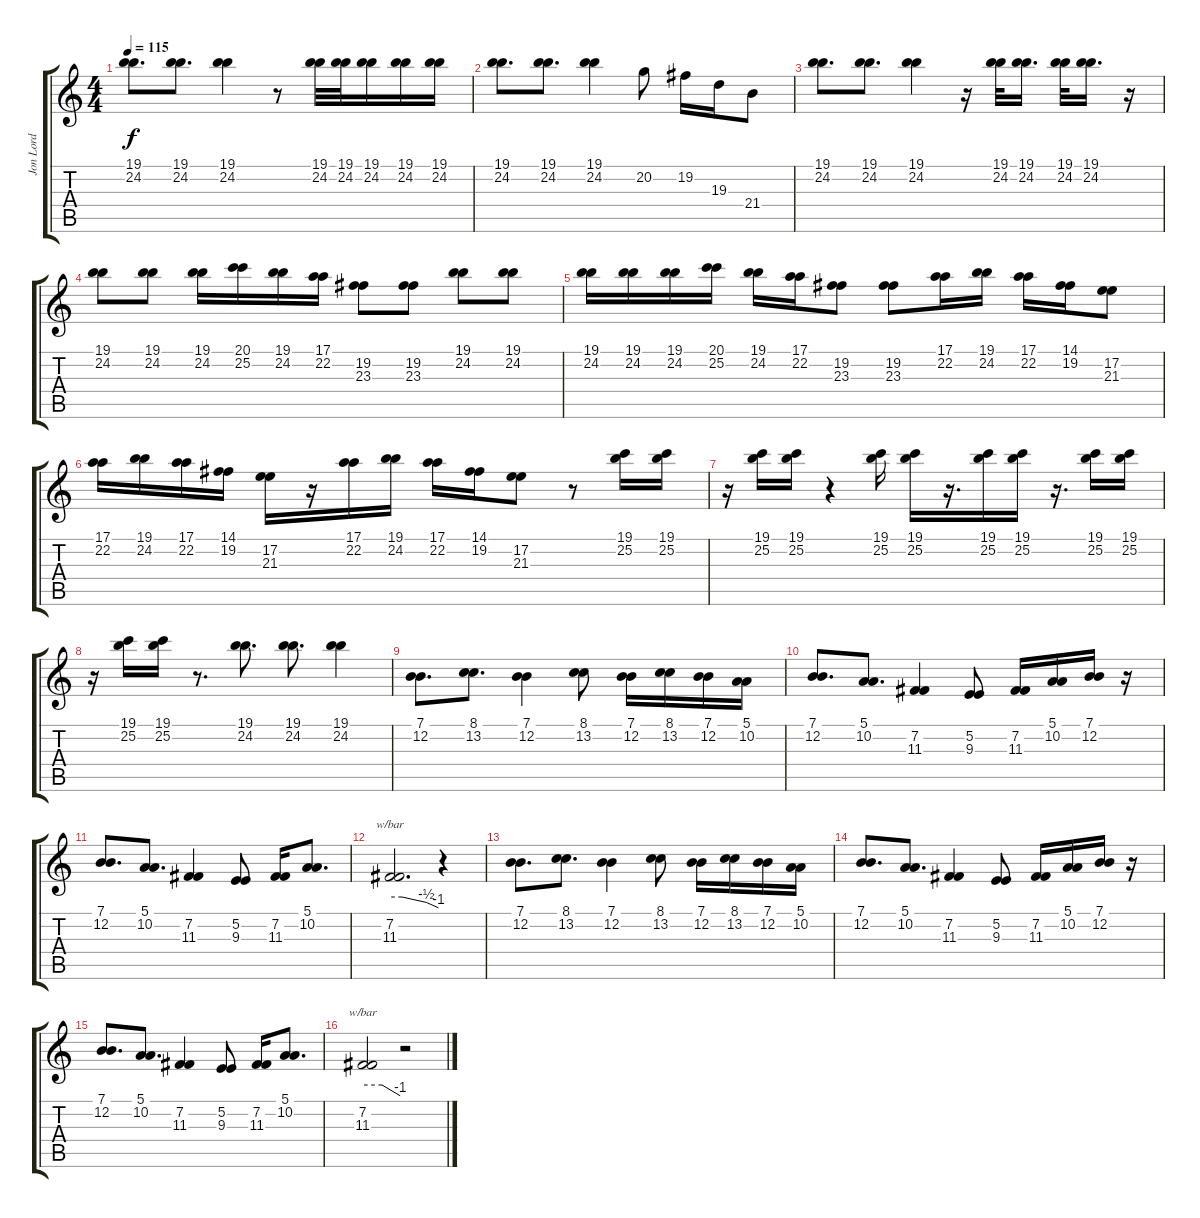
\track ("Jon Lord" "Jon Lord") {instrument drawbarorgan}
\staff {score tabs}
\tuning (E4 B3 G3 D3 A2 E2) {hide}
\ts (4 4)
\tempo 115
\clef g2
\ks c
(19.1 24.2).8{d dy f} (19.1 24.2).8{d} (19.1 24.2).4 r.8 (19.1 24.2).32 (19.1 24.2).32 (19.1 24.2).16 (19.1 24.2).16 (19.1 24.2).16 |
(19.1 24.2).8{d} (19.1 24.2).8{d} (19.1 24.2).4 20.2.8 19.2.16 19.3.16 21.4.8 |
(19.1 24.2).8{d} (19.1 24.2).8{d} (19.1 24.2).4 r.16 (19.1 24.2).32 (19.1 24.2).16{d} (19.1 24.2).32 (19.1 24.2).16{d} r.16 |
(19.1 24.2).8 (19.1 24.2).8 (19.1 24.2).16 (20.1 25.2).16 (19.1 24.2).16 (17.1 22.2).16 (19.2 23.3).8 (19.2 23.3).8 (19.1 24.2).8 (19.1 24.2).8 |
(19.1 24.2).16 (19.1 24.2).16 (19.1 24.2).16 (20.1 25.2).16 (19.1 24.2).16 (17.1 22.2).16 (19.2 23.3).8 (19.2 23.3).8 (17.1 22.2).16 (19.1 24.2).16 (17.1 22.2).16 (14.1 19.2).16 (17.2 21.3).8 |
(17.1 22.2).16 (19.1 24.2).16 (17.1 22.2).16 (14.1 19.2).16 (17.2 21.3).16 r.16 (17.1 22.2).16 (19.1 24.2).16 (17.1 22.2).16 (14.1 19.2).16 (17.2 21.3).8 r.8 (19.1 25.2).16 (19.1 25.2).16 |
r.16 (19.1 25.2).16 (19.1 25.2).16 r.4 (19.1 25.2).16 (19.1 25.2).16 r.16{d} (19.1 25.2).16 (19.1 25.2).16 r.16{d} (19.1 25.2).16 (19.1 25.2).16 |
r.16 (19.1 25.2).16 (19.1 25.2).16 r.8{d} (19.1 24.2).8{d} (19.1 24.2).8{d} (19.1 24.2).4 |
(7.1 12.2).8{d} (8.1 13.2).8{d} (7.1 12.2).4 (8.1 13.2).8 (7.1 12.2).16 (8.1 13.2).16 (7.1 12.2).16 (5.1 10.2).16 |
(7.1 12.2).8{d} (5.1 10.2).8{d} (7.2 11.3).4 (5.2 9.3).8 (7.2 11.3).16 (5.1 10.2).16 (7.1 12.2).16 r.16 |
(7.1 12.2).8{d} (5.1 10.2).8{d} (7.2 11.3).4 (5.2 9.3).8 (7.2 11.3).16 (5.1 10.2).8{d} |
(7.2 11.3).2{d tbe (custom default 0 0 15 0 45 -2 60 -4)} r.4 |
(7.1 12.2).8{d} (8.1 13.2).8{d} (7.1 12.2).4 (8.1 13.2).8 (7.1 12.2).16 (8.1 13.2).16 (7.1 12.2).16 (5.1 10.2).16 |
(7.1 12.2).8{d} (5.1 10.2).8{d} (7.2 11.3).4 (5.2 9.3).8 (7.2 11.3).16 (5.1 10.2).16 (7.1 12.2).16 r.16 |
(7.1 12.2).8{d} (5.1 10.2).8{d} (7.2 11.3).4 (5.2 9.3).8 (7.2 11.3).16 (5.1 10.2).8{d} |
(7.2 11.3).2{tbe (custom default 0 0 31 0 60 -4)} r.2
